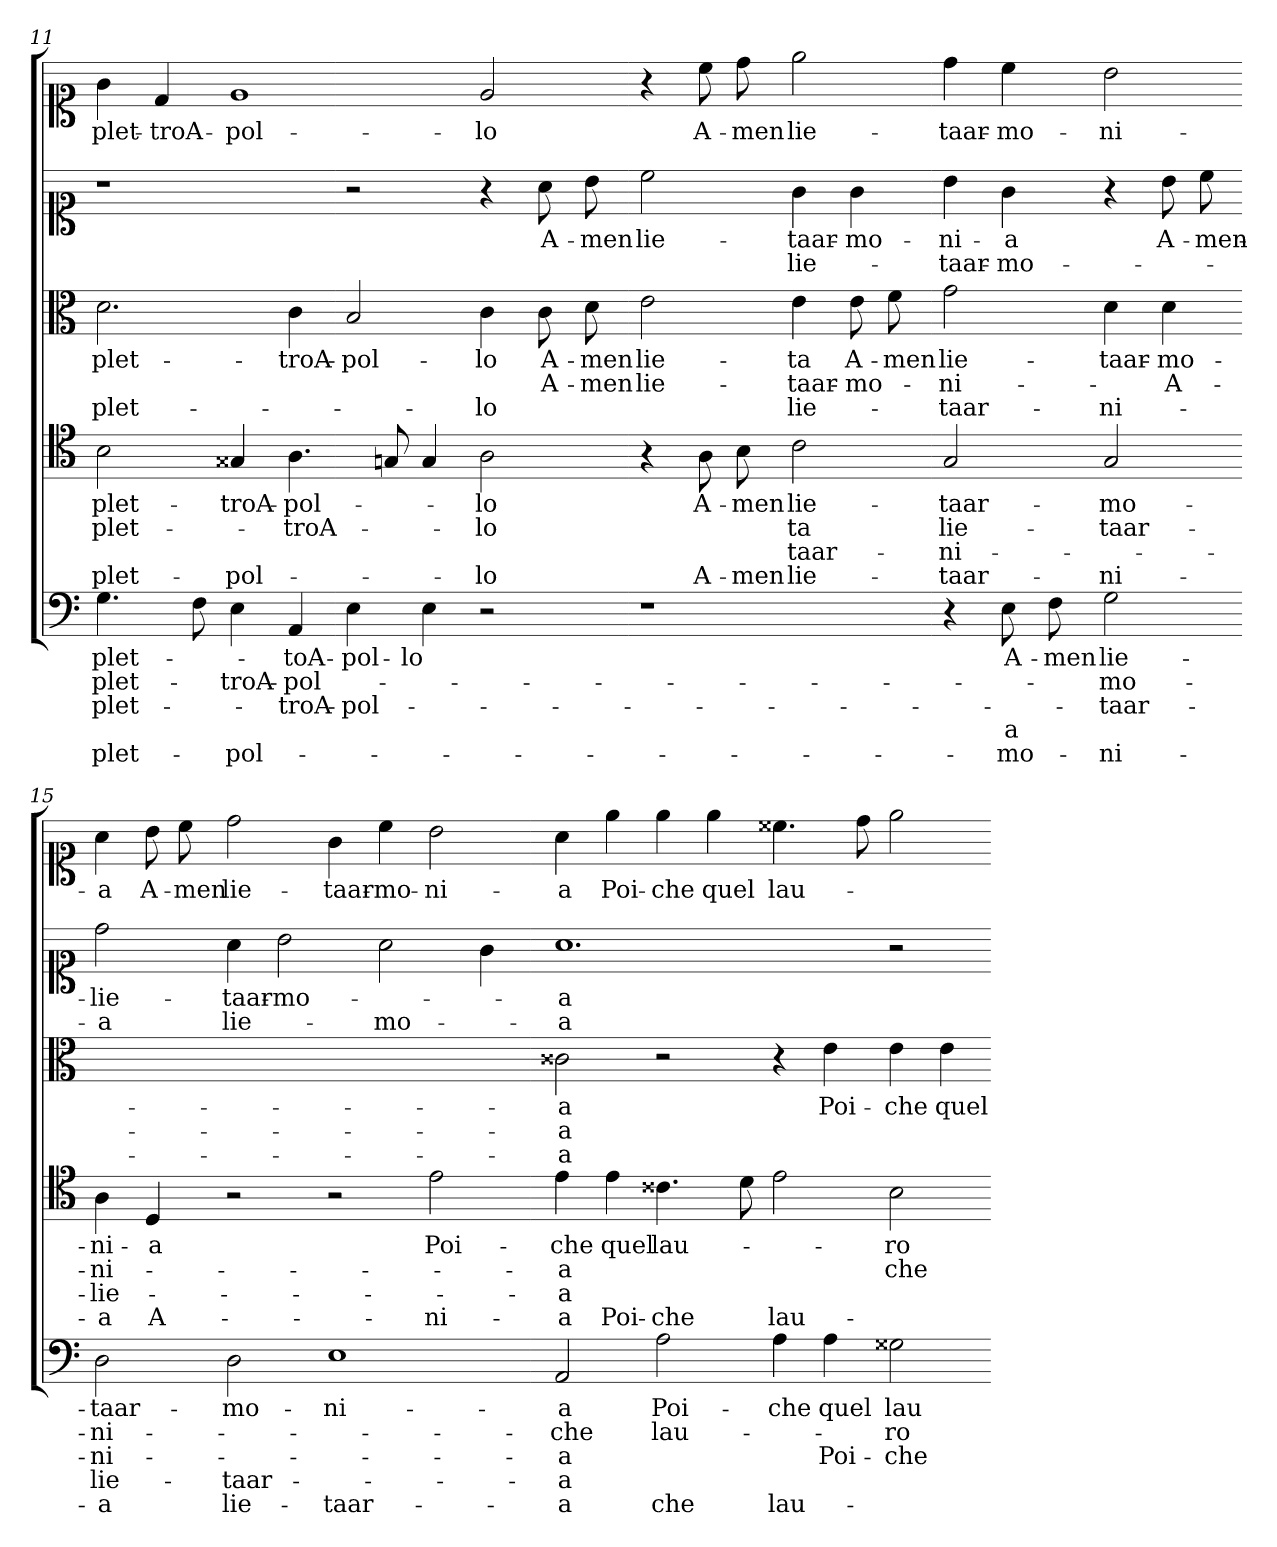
**kern	**text	**text	**text	**text	**text	**kern	**text	**text	**text	**text	**kern	**text	**text	**text	**kern	**text	**text	**kern	**text
*part5	*part5	*part5	*part5	*part5	*part5	*part4	*part4	*part4	*part4	*part4	*part3	*part3	*part3	*part3	*part2	*part2	*part2	*part1	*part1
*staff5	*staff5	*staff5	*staff5	*staff5	*staff5	*staff4	*staff4	*staff4	*staff4	*staff4	*staff3	*staff3	*staff3	*staff3	*staff2	*staff2	*staff2	*staff1	*staff1
*clefF4	*	*	*	*	*	*clefC4	*	*	*	*	*clefC3	*	*	*	*clefC1	*	*	*clefC1	*
*k[]	*	*	*	*	*	*k[]	*	*	*	*	*k[]	*	*	*	*k[]	*	*	*k[]	*
=11	=11	=11	=11	=11	=11	=11	=11	=11	=11	=11	=11	=11	=11	=11	=11	=11	=11	=11	=11
4.G	plet-	plet-	plet-	.	plet-	2B	plet-	plet-	.	plet-	2.d	plet-	.	plet-	1r	.	.	4g	plet-
.	.	.	.	.	.	.	.	.	.	.	.	.	.	.	.	.	.	4d	troA-
8F	.	.	.	.	.	.	.	.	.	.	.	.	.	.	.	.	.	.	.
4E	.	troA-	.	.	pol-	4G##X	troA-	.	.	pol-	.	.	.	.	.	.	.	1e	pol-
4AA	toA-	pol-	troA-	.	.	4.A	pol-	troA-	.	.	4c	troA-	.	.	.	.	.	.	.
4E	pol-	.	pol-	.	.	.	.	.	.	.	2B	pol-	.	.	2r	.	.	.	.
.	.	.	.	.	.	8G	.	.	.	.	.	.	.	.	.	.	.	.	.
4E	lo	.	.	.	.	4G	.	.	.	.	.	.	.	.	.	.	.	.	.
2r	.	.	.	.	.	2A	lo	lo	.	lo	4c	lo	.	lo	4r	.	.	2e	lo
.	.	.	.	.	.	.	.	.	.	.	8c	A-	A-	.	8a	A-	.	.	.
.	.	.	.	.	.	.	.	.	.	.	8d	men	men	.	8b	men	.	.	.
=13-	=13-	=13-	=13-	=13-	=13-	=13-	=13-	=13-	=13-	=13-	=13-	=13-	=13-	=13-	=13-	=13-	=13-	=13-	=13-
1r	.	.	.	.	.	4r	.	.	.	.	2e	lie-	lie-	.	2cc	lie-	.	4r	.
.	.	.	.	.	.	8A	A-	.	.	A-	.	.	.	.	.	.	.	8cc	A-
.	.	.	.	.	.	8B	men	.	.	men	.	.	.	.	.	.	.	8dd	men
.	.	.	.	.	.	2c	lie-	ta	taar-	lie-	4e	ta	taar-	lie-	4g	taar-	lie-	2ee	lie-
.	.	.	.	.	.	.	.	.	.	.	8e	A-	mo-	.	4g	mo-	.	.	.
.	.	.	.	.	.	.	.	.	.	.	8f	men	.	.	.	.	.	.	.
=14-	=14-	=14-	=14-	=14-	=14-	=14-	=14-	=14-	=14-	=14-	=14-	=14-	=14-	=14-	=14-	=14-	=14-	=14-	=14-
4r	.	.	.	.	.	2G	taar-	lie-	ni-	taar-	2g	lie-	ni-	taar-	4b	ni-	taar-	4dd	taar-
8E	A-	.	.	a	mo-	.	.	.	.	.	.	.	.	.	4g	a	mo-	4cc	mo-
8F	men	.	.	.	.	.	.	.	.	.	.	.	.	.	.	.	.	.	.
2G	lie-	mo-	taar-	.	ni-	2G	mo-	taar-	.	ni-	4d	taar-	.	ni-	4r	.	.	2b	ni-
.	.	.	.	.	.	.	.	.	.	.	4d	mo-	A-	.	8b	A-	.	.	.
.	.	.	.	.	.	.	.	.	.	.	.	.	.	.	8cc	men-	.	.	.
=15-	=15-	=15-	=15-	=15-	=15-	=15-	=15-	=15-	=15-	=15-	=15-	=15-	=15-	=15-	=15-	=15-	=15-	=15-	=15-
2D	taar-	ni-	ni-	lie-	a	4A	ni-	ni-	lie-	a	0ryy	.	.	.	2dd	lie-	a	4a	a
.	.	.	.	.	.	4D	a	.	.	A-	.	.	.	.	.	.	.	8b	A-
.	.	.	.	.	.	.	.	.	.	.	.	.	.	.	.	.	.	8cc	men
2D	mo-	.	.	taar-	lie-	2r	.	.	.	.	.	.	.	.	4a	taar-	lie-	2dd	lie-
.	.	.	.	.	.	.	.	.	.	.	.	.	.	.	2b	mo-	.	.	.
1E	ni-	.	.	.	taar-	2r	.	.	.	.	.	.	.	.	.	.	.	4g	taar-
.	.	.	.	.	.	.	.	.	.	.	.	.	.	.	2a	.	mo-	4cc	mo-
.	.	.	.	.	.	2e	Poi-	.	.	ni-	.	.	.	.	.	.	.	2b	ni-
.	.	.	.	.	.	.	.	.	.	.	.	.	.	.	4g	.	.	.	.
=17-	=17-	=17-	=17-	=17-	=17-	=17-	=17-	=17-	=17-	=17-	=17-	=17-	=17-	=17-	=17-	=17-	=17-	=17-	=17-
2AA	a	che	a	a	a	4e	che	a	a	a	2c##X	a	a	a	1.a	a	a	4a	a
.	.	.	.	.	.	4e	quel	.	.	Poi-	.	.	.	.	.	.	.	4ee	Poi-
2A	Poi-	lau-	.	.	che	4.c##X	lau-	.	.	che	2r	.	.	.	.	.	.	4ee	che
.	.	.	.	.	.	.	.	.	.	.	.	.	.	.	.	.	.	4ee	quel
.	.	.	.	.	.	8d	.	.	.	.	.	.	.	.	.	.	.	.	.
4A	che	.	.	.	lau-	2e	.	.	.	lau-	4r	.	.	.	.	.	.	4.cc##X	lau-
4A	quel	.	Poi-	.	.	.	.	.	.	.	4e	Poi-	.	.	.	.	.	.	.
.	.	.	.	.	.	.	.	.	.	.	.	.	.	.	.	.	.	8dd	.
2G##X	lau-	ro	che	.	.	2B	ro	che	.	.	4e	che	.	.	2r	.	.	2ee	.
.	.	.	.	.	.	.	.	.	.	.	4e	quel	.	.	.	.	.	.	.
=-	=-	=-	=-	=-	=-	=-	=-	=-	=-	=-	=-	=-	=-	=-	=-	=-	=-	=-	=-
*-	*-	*-	*-	*-	*-	*-	*-	*-	*-	*-	*-	*-	*-	*-	*-	*-	*-	*-	*-
